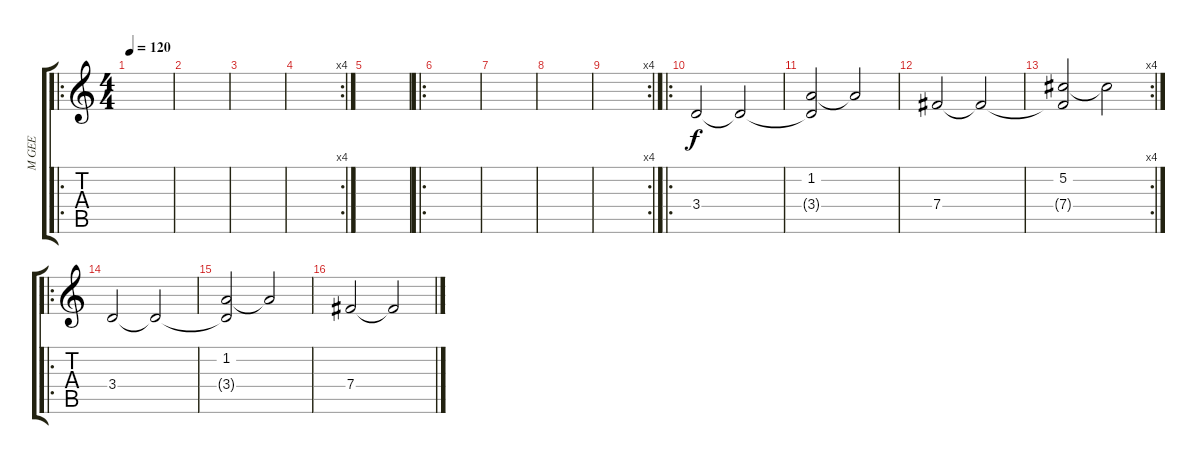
\track ("M GEE" "M GEE") {instrument distortionguitar}
\staff {score tabs}
\tuning (Db4 Ab3 E3 B2 Gb2 B1) {hide}
\ro
\ts (4 4)
\tempo 120
\clef g2
\ks c
|
|
|
\rc 4
|
|
\ro
|
|
|
\rc 4
|
\ro
3.4.2 3.4{t}.2 |
(1.2 3.4{t}).2 1.2{t}.2 |
7.4.2 7.4{t}.2 |
\rc 4
(5.2 7.4{t}).2 5.2{t}.2 |
\ro
3.4.2{volume 16 balance 8} 3.4{t}.2 |
(1.2 3.4{t}).2 1.2{t}.2 |
7.4.2 7.4{t}.2
